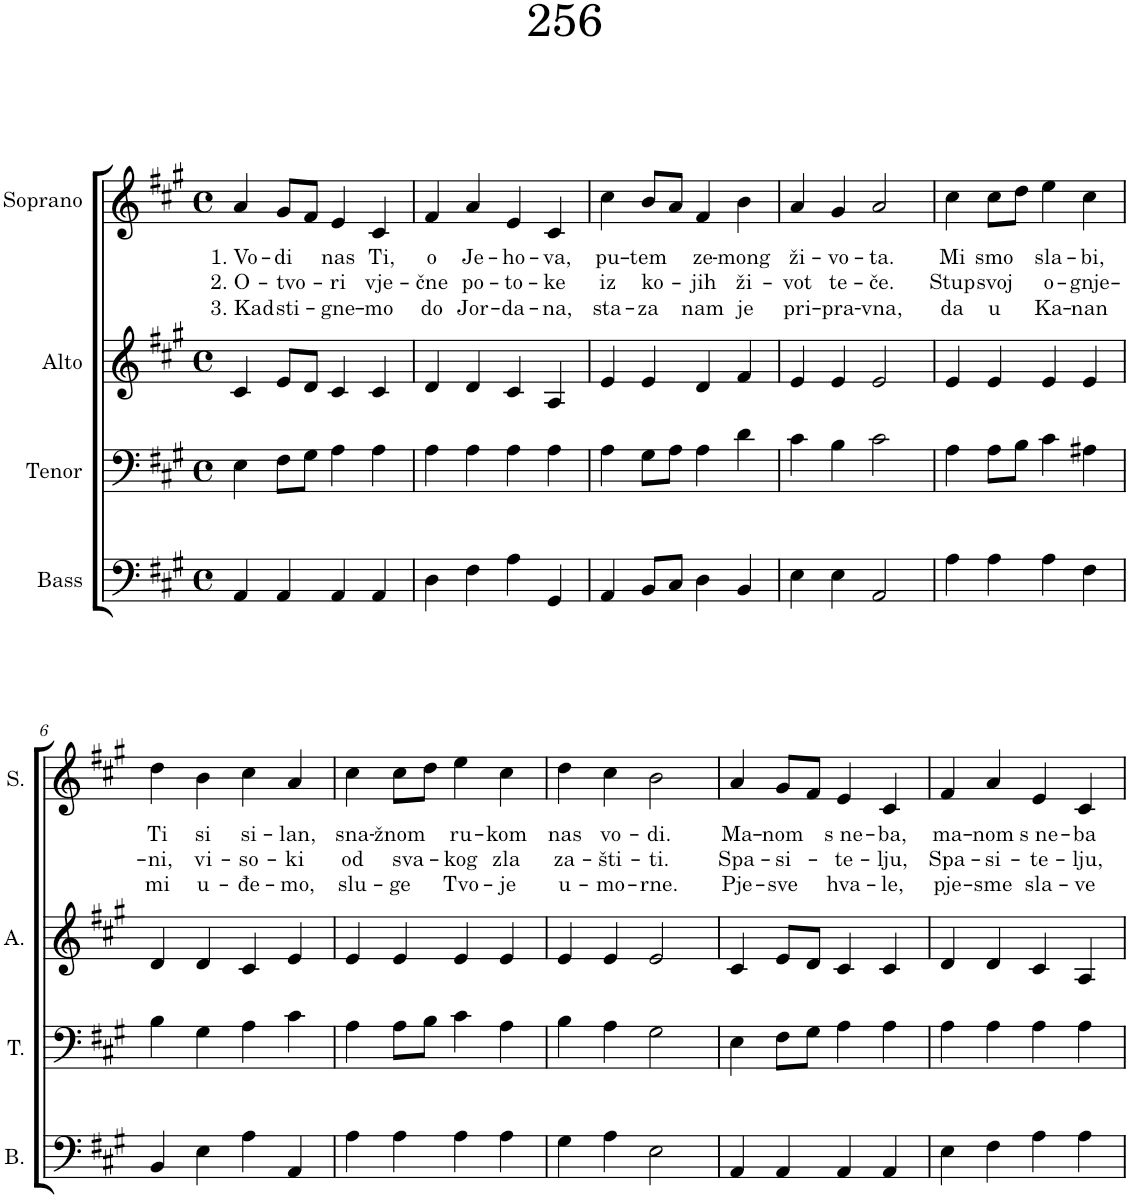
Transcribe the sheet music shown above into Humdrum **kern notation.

**kern	**kern	**kern	**kern	**text	**text	**text
*part4	*part3	*part2	*part1	*part1	*part1	*part1
*staff4	*staff3	*staff2	*staff1	*staff1	*staff1	*staff1
*I"Bass	*I"Tenor	*I"Alto	*I"Soprano	*	*	*
*I'B.	*I'T.	*I'A.	*I'S.	*	*	*
*clefF4	*clefF4	*clefG2	*clefG2	*	*	*
*k[f#c#g#]	*k[f#c#g#]	*k[f#c#g#]	*k[f#c#g#]	*	*	*
*M4/4	*M4/4	*M4/4	*M4/4	*	*	*
*met(c)	*met(c)	*met(c)	*met(c)	*	*	*
=1	=1	=1	=1	=1	=1	=1
!	!	!	!	!LO:LY:b	!LO:LY:b	!LO:LY:b
4AA/	4E\	4c#/	4a/	1. Vo-	2. O-	3. Kad
!	!	!	!	!LO:LY:b	!LO:LY:b	!LO:LY:b
4AA/	8F#\L	8e/L	8g#/L	-di	-tvo-	sti-
.	8G#\J	8d/J	8f#/J	.	.	.
!	!	!	!	!LO:LY:b	!LO:LY:b	!LO:LY:b
4AA/	4A\	4c#/	4e/	nas	-ri	-gne-
!	!	!	!	!LO:LY:b	!LO:LY:b	!LO:LY:b
4AA/	4A\	4c#/	4c#/	Ti,	vje-	-mo
=2	=2	=2	=2	=2	=2	=2
!	!	!	!	!LO:LY:b	!LO:LY:b	!LO:LY:b
4D\	4A\	4d/	4f#/	o	-čne	do
!	!	!	!	!LO:LY:b	!LO:LY:b	!LO:LY:b
4F#\	4A\	4d/	4a/	Je-	po-	Jor-
!	!	!	!	!LO:LY:b	!LO:LY:b	!LO:LY:b
4A\	4A\	4c#/	4e/	-ho-	-to-	-da-
!	!	!	!	!LO:LY:b	!LO:LY:b	!LO:LY:b
4GG#/	4A\	4A/	4c#/	-va,	-ke	-na,
=3	=3	=3	=3	=3	=3	=3
!	!	!	!	!LO:LY:b	!LO:LY:b	!LO:LY:b
4AA/	4A\	4e/	4cc#\	pu-	iz	sta-
!	!	!	!	!LO:LY:b	!LO:LY:b	!LO:LY:b
8BB/L	8G#\L	4e/	8b/L	-tem	ko-	-za
8C#/J	8A\J	.	8a/J	.	.	.
!	!	!	!	!LO:LY:b	!LO:LY:b	!LO:LY:b
4D\	4A\	4d/	4f#/	ze-	-jih	nam
!	!	!	!	!LO:LY:b	!LO:LY:b	!LO:LY:b
4BB/	4d\	4f#/	4b\	-mong	ži-	je
=4	=4	=4	=4	=4	=4	=4
!	!	!	!	!LO:LY:b	!LO:LY:b	!LO:LY:b
4E\	4c#\	4e/	4a/	ži-	-vot	pri-
!	!	!	!	!LO:LY:b	!LO:LY:b	!LO:LY:b
4E\	4B\	4e/	4g#/	-vo-	te-	-pra-
!	!	!	!	!LO:LY:b	!LO:LY:b	!LO:LY:b
2AA/	2c#\	2e/	2a/	-ta.	-če.	-vna,
=5	=5	=5	=5	=5	=5	=5
!	!	!	!	!LO:LY:b	!LO:LY:b	!LO:LY:b
4A\	4A\	4e/	4cc#\	Mi	Stup	da
!	!	!	!	!LO:LY:b	!LO:LY:b	!LO:LY:b
4A\	8A\L	4e/	8cc#\L	smo	svoj	u
.	8B\J	.	8dd\J	.	.	.
!	!	!	!	!LO:LY:b	!LO:LY:b	!LO:LY:b
4A\	4c#\	4e/	4ee\	sla-	o-	Ka-
!	!	!	!	!LO:LY:b	!LO:LY:b	!LO:LY:b
4F#\	4A#X\	4e/	4cc#\	-bi,	-gnje-	-nan
!!LO:LB:g=z
=6	=6	=6	=6	=6	=6	=6
!	!	!	!	!LO:LY:b	!LO:LY:b	!LO:LY:b
4BB/	4B\	4d/	4dd\	Ti	-ni,	mi
!	!	!	!	!LO:LY:b	!LO:LY:b	!LO:LY:b
4E\	4G#\	4d/	4b\	si	vi-	u-
!	!	!	!	!LO:LY:b	!LO:LY:b	!LO:LY:b
4A\	4A\	4c#/	4cc#\	si-	-so-	-đe-
!	!	!	!	!LO:LY:b	!LO:LY:b	!LO:LY:b
4AA/	4c#\	4e/	4a/	-lan,	-ki	-mo,
=7	=7	=7	=7	=7	=7	=7
!	!	!	!	!LO:LY:b	!LO:LY:b	!LO:LY:b
4A\	4A\	4e/	4cc#\	sna-	od	slu-
!	!	!	!	!LO:LY:b	!LO:LY:b	!LO:LY:b
4A\	8A\L	4e/	8cc#\L	-žnom	sva-	-ge
.	8B\J	.	8dd\J	.	.	.
!	!	!	!	!LO:LY:b	!LO:LY:b	!LO:LY:b
4A\	4c#\	4e/	4ee\	ru-	-kog	-Tvo-
!	!	!	!	!LO:LY:b	!LO:LY:b	!LO:LY:b
4A\	4A\	4e/	4cc#\	-kom	zla	-je
=8	=8	=8	=8	=8	=8	=8
!	!	!	!	!LO:LY:b	!LO:LY:b	!LO:LY:b
4G#\	4B\	4e/	4dd\	nas	za-	u-
!	!	!	!	!LO:LY:b	!LO:LY:b	!LO:LY:b
4A\	4A\	4e/	4cc#\	vo-	-šti-	-mo-
!	!	!	!	!LO:LY:b	!LO:LY:b	!LO:LY:b
2E\	2G#\	2e/	2b\	-di.	-ti.	-rne.
=9	=9	=9	=9	=9	=9	=9
!	!	!	!	!LO:LY:b	!LO:LY:b	!LO:LY:b
4AA/	4E\	4c#/	4a/	Ma-	Spa-	Pje-
!	!	!	!	!LO:LY:b	!LO:LY:b	!LO:LY:b
4AA/	8F#\L	8e/L	8g#/L	-nom	-si-	-sve
.	8G#\J	8d/J	8f#/J	.	.	.
!	!	!	!	!LO:LY:b	!LO:LY:b	!LO:LY:b
4AA/	4A\	4c#/	4e/	s ne-	-te-	hva-
!	!	!	!	!LO:LY:b	!LO:LY:b	!LO:LY:b
4AA/	4A\	4c#/	4c#/	-ba,	-lju,	-le,
=10	=10	=10	=10	=10	=10	=10
!	!	!	!	!LO:LY:b	!LO:LY:b	!LO:LY:b
4E\	4A\	4d/	4f#/	ma-	Spa-	pje-
!	!	!	!	!LO:LY:b	!LO:LY:b	!LO:LY:b
4F#\	4A\	4d/	4a/	-nom	-si-	-sme
!	!	!	!	!LO:LY:b	!LO:LY:b	!LO:LY:b
4A\	4A\	4c#/	4e/	s ne-	-te-	sla-
!	!	!	!	!LO:LY:b	!LO:LY:b	!LO:LY:b
4A\	4A\	4A/	4c#/	-ba	-lju,	-ve
=	=	=	=	=	=	=
*-	*-	*-	*-	*-	*-	*-
